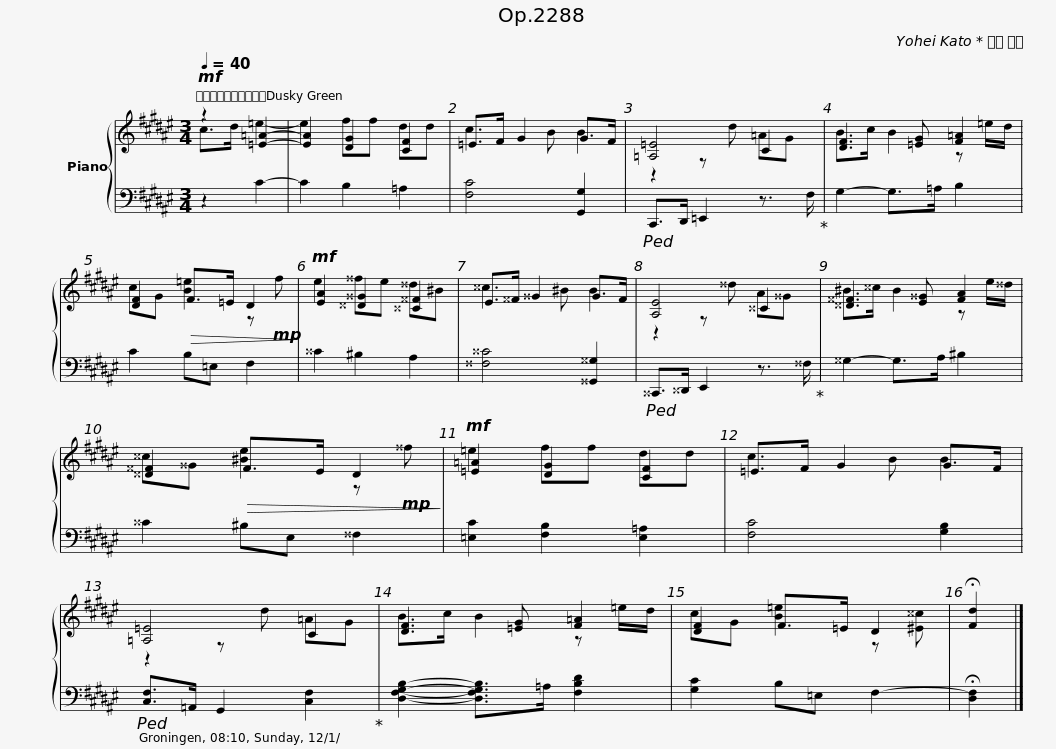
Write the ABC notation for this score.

X:1
%%score { ( 1 2 ) | 3 }
L:1/8
Q:1/4=40
M:3/4
I:linebreak $
K:F#
V:1 treble
V:2 treble
V:3 bass
V:1
!mf! z2 [=E=A]2- | [EA]2 [DG]2 [CF]2 | =E>F G2 G>F | [=A,=E]4 C2 | [DF]3 [=EG] [F=A]2 |$ %5
 [DF]2!>(! F>=E D2!>)! |!mf! [EA]2 [^^D^^G]2 [^^C^^F]2 | E>^^F ^^G2 G>F | [A,E]4 ^^C2 |$ [^^D^^F]3 [E^^G] [FA]2 | %10
 [^^D^^F]2!>(! F>E D2!>)! |!mf! [=E=A]2 [DG]2 [CF]2 | =E>F G2 G>F |$ [=A,=E]4 C2 | [DF]3 [=EG] [F=A]2 | %15
 [DF]2 F>=E D2 | !fermata![Fd]2 |] %17
V:2
 c>d =e2- | e2 ff dd | c3 B B2 | z2 z d =AG | B>c B2 z =e/d/ |$ %5
 cG [B=e]2 z!mp! f | e2 ^^fe ^^d^B | ^^c3 ^B B2 | z2 z ^^d A^^G |$ ^B>^^c B2 z e/^^d/ | %10
 ^^c^^G [^Be]2 z!mp! ^^f | =e2 ff dd | c3 B B2 |$ z2 z d =AG | B>c B2 z =e/d/ | %15
 cG [B=e]2 z [^E^^c] | x2 |] %17
V:3
 z2 C2- | C2 B,2 =A,2 | [F,C]4 [G,,G,]2 |!ped! C,,>D,, =E,,2 z3/2 F,/!ped-up! | G,2- G,>=A, B,2 |$ %5
 C2 B,=E, F,2 | ^^C2 ^B,2 A,2 | [^^F,^^C]4 [^^G,,^^G,]2 |!ped! ^^C,,>^^D,, E,,2 z3/2 ^^F,/!ped-up! |$ ^^G,2- G,>A, ^B,2 | %10
 ^^C2 ^B,E, ^^F,2 | [=E,C]2 [F,B,]2 [E,=A,]2 | [F,C]4 [G,B,]2 |$!ped! [C,F,]>=A,, G,,2 [C,F,]2!ped-up! | [D,F,G,B,]2- [D,F,G,B,]>=A, [F,B,D]2 | %15
 [G,C]2 B,=E, F,2- | !fermata![D,F,]2 |] %17
